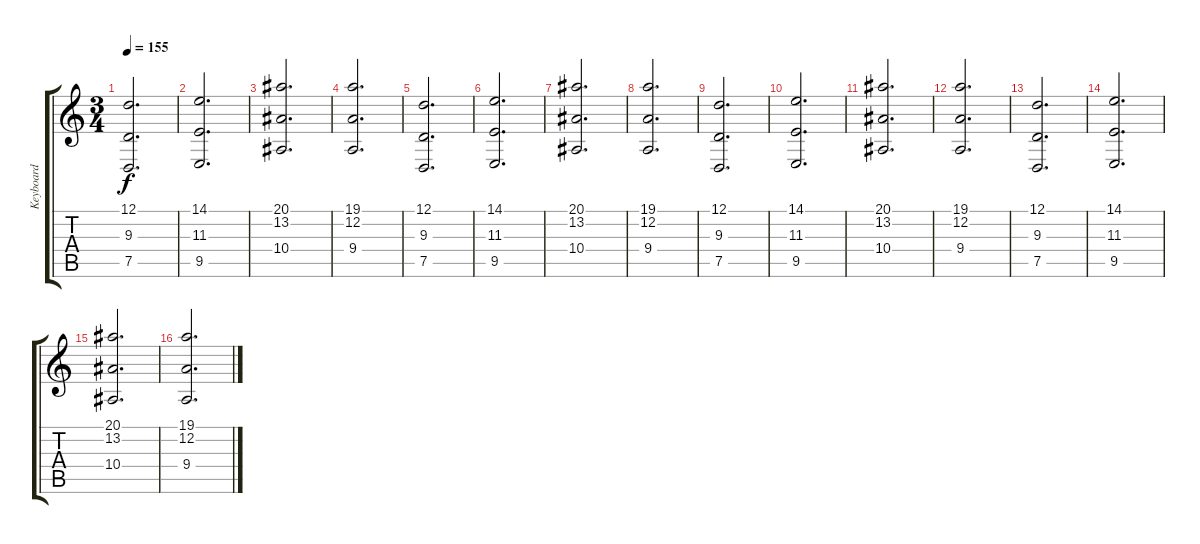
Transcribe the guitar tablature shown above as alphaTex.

\track ("Keyboard" "Keyboard") {instrument stringensemble2}
\staff {score tabs}
\tuning (D4 A3 F3 C3 G2 D2) {hide}
\ts (3 4)
\tempo 155
\clef g2
\ks c
(12.1 9.3 7.5).2{d dy f} |
(14.1 11.3 9.5).2{d} |
(20.1 13.2 10.4).2{d} |
(19.1 12.2 9.4).2{d} |
(12.1 9.3 7.5).2{d} |
(14.1 11.3 9.5).2{d} |
(20.1 13.2 10.4).2{d} |
(19.1 12.2 9.4).2{d} |
(12.1 9.3 7.5).2{d} |
(14.1 11.3 9.5).2{d} |
(20.1 13.2 10.4).2{d} |
(19.1 12.2 9.4).2{d} |
(12.1 9.3 7.5).2{d} |
(14.1 11.3 9.5).2{d} |
(20.1 13.2 10.4).2{d} |
(19.1 12.2 9.4).2{d}
